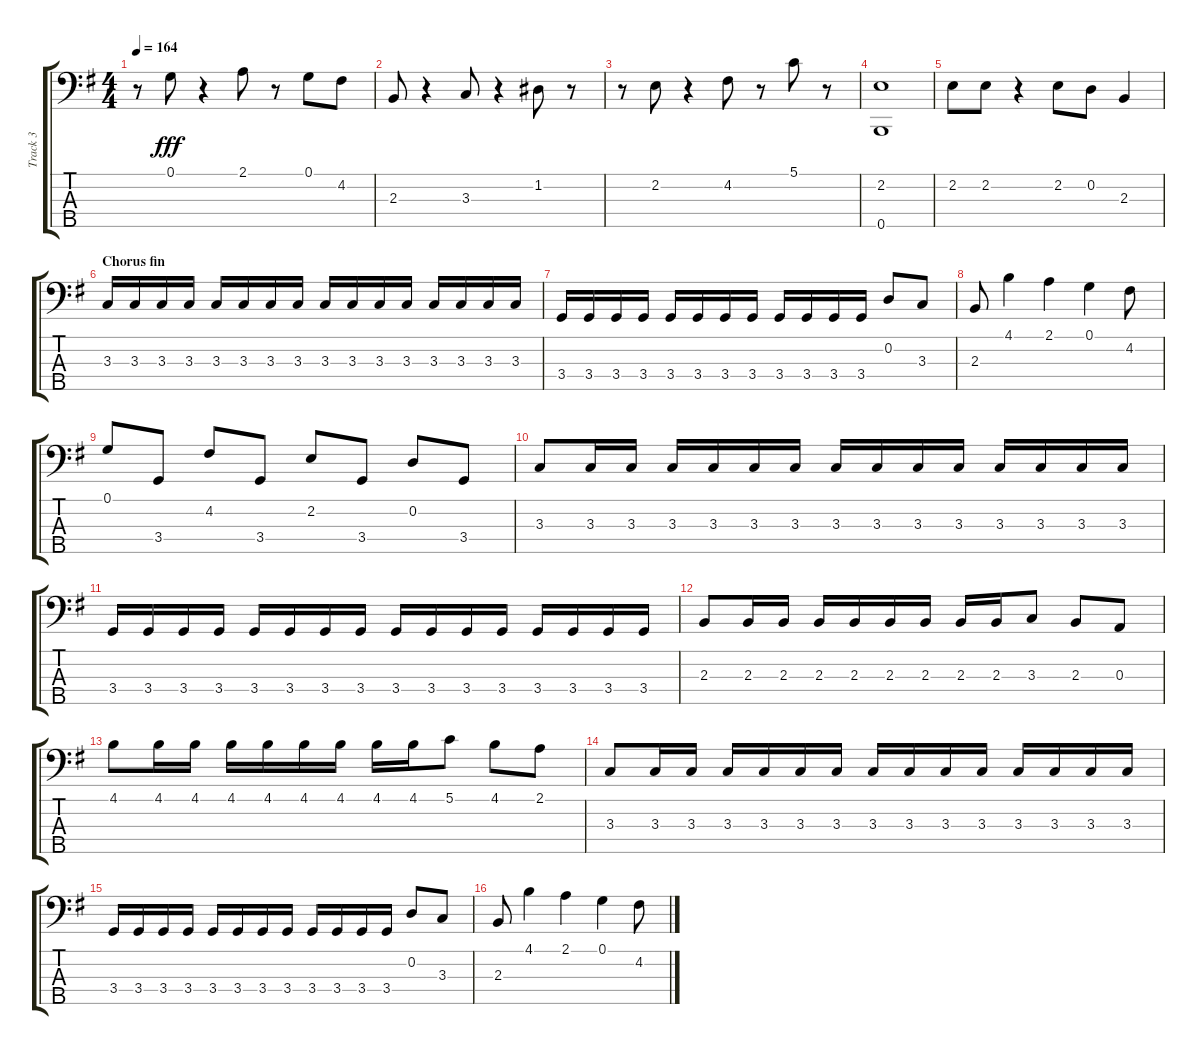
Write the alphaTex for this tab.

\track ("Track 3" "Track 3") {instrument electricbassfinger}
\staff {score tabs}
\tuning (G2 D2 A1 E1 B0) {hide}
\ts (4 4)
\tempo 164
\clef f4
\ks eminor
r.8{dy fff} 0.1.8 r.4 2.1.8 r.8 0.1.8 4.2.8 |
2.3.8 r.4 3.3.8 r.4 1.2.8 r.8 |
r.8 2.2.8 r.4 4.2.8 r.8 5.1.8 r.8 |
(2.2 0.5).1 |
2.2.8 2.2.8 r.4 2.2.8 0.2.8 2.3.4 |
\section ("" "Chorus fin")
3.3.16 3.3.16 3.3.16 3.3.16 3.3.16 3.3.16 3.3.16 3.3.16 3.3.16 3.3.16 3.3.16 3.3.16 3.3.16 3.3.16 3.3.16 3.3.16 |
3.4.16 3.4.16 3.4.16 3.4.16 3.4.16 3.4.16 3.4.16 3.4.16 3.4.16 3.4.16 3.4.16 3.4.16 0.2.8 3.3.8 |
2.3.8 4.1.4 2.1.4 0.1.4 4.2.8 |
0.1.8 3.4.8 4.2.8 3.4.8 2.2.8 3.4.8 0.2.8 3.4.8 |
3.3.8 3.3.16 3.3.16 3.3.16 3.3.16 3.3.16 3.3.16 3.3.16 3.3.16 3.3.16 3.3.16 3.3.16 3.3.16 3.3.16 3.3.16 |
3.4.16 3.4.16 3.4.16 3.4.16 3.4.16 3.4.16 3.4.16 3.4.16 3.4.16 3.4.16 3.4.16 3.4.16 3.4.16 3.4.16 3.4.16 3.4.16 |
2.3.8 2.3.16 2.3.16 2.3.16 2.3.16 2.3.16 2.3.16 2.3.16 2.3.16 3.3.8 2.3.8 0.3.8 |
4.1.8 4.1.16 4.1.16 4.1.16 4.1.16 4.1.16 4.1.16 4.1.16 4.1.16 5.1.8 4.1.8 2.1.8 |
3.3.8 3.3.16 3.3.16 3.3.16 3.3.16 3.3.16 3.3.16 3.3.16 3.3.16 3.3.16 3.3.16 3.3.16 3.3.16 3.3.16 3.3.16 |
3.4.16 3.4.16 3.4.16 3.4.16 3.4.16 3.4.16 3.4.16 3.4.16 3.4.16 3.4.16 3.4.16 3.4.16 0.2.8 3.3.8 |
2.3.8 4.1.4 2.1.4 0.1.4 4.2.8
